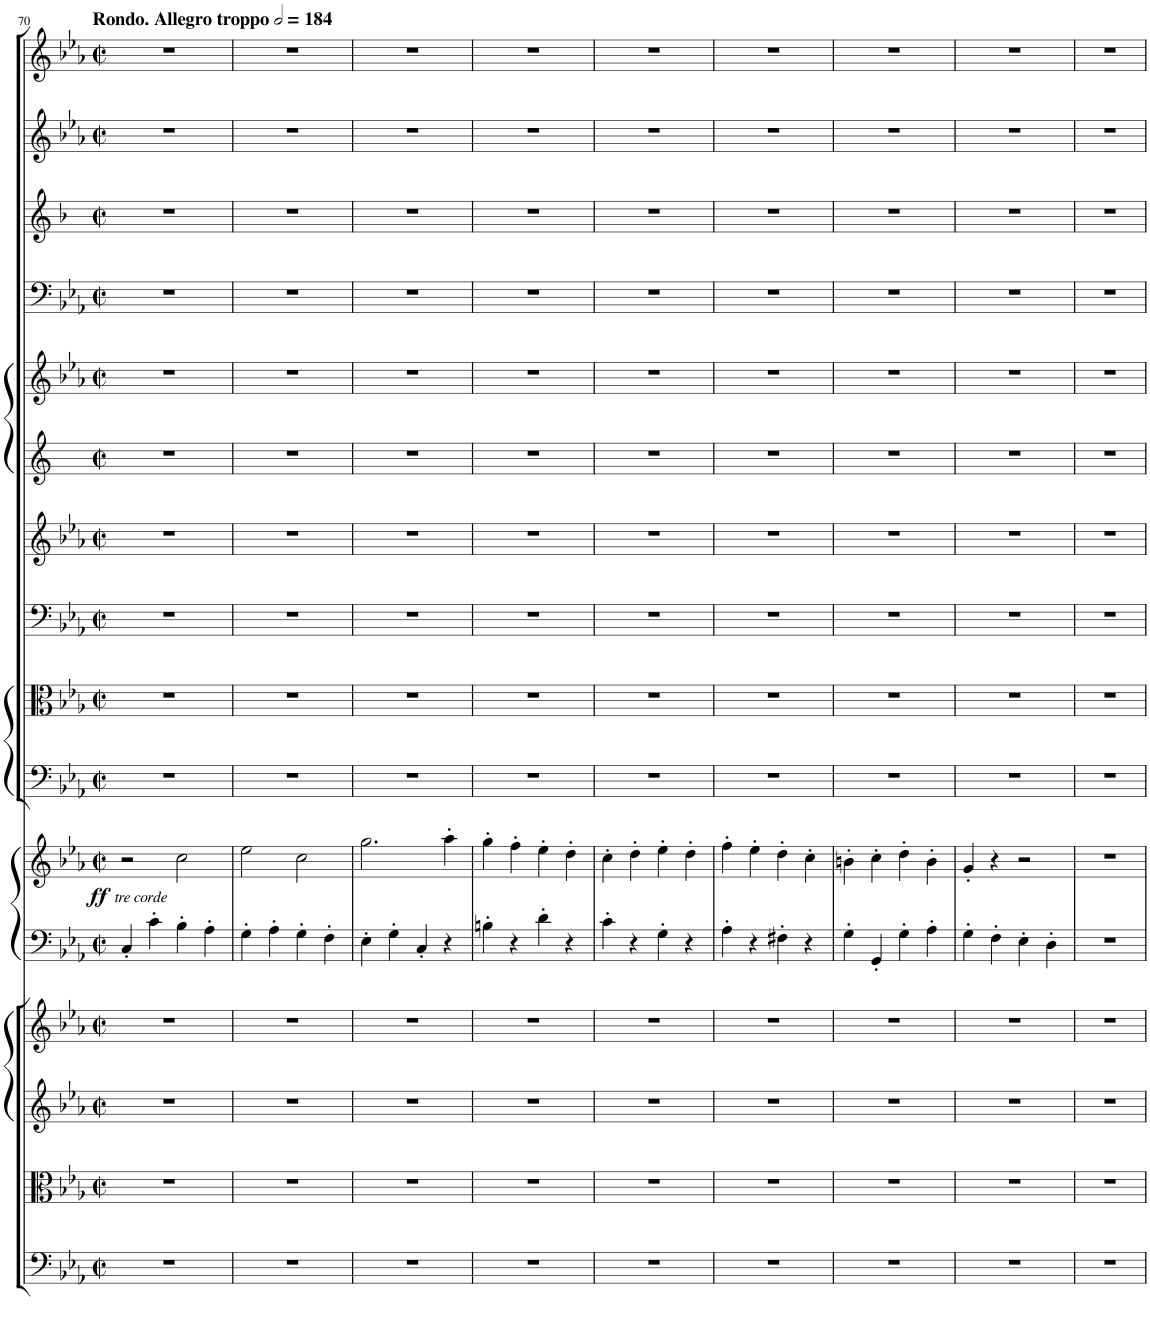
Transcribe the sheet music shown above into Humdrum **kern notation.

**kern	**kern	**kern	**kern	**kern	**kern	**dynam	**kern	**kern	**kern	**kern	**kern	**kern	**kern	**kern	**kern	**kern
*part15	*part14	*part13	*part12	*part11	*part11	*part11	*part10	*part9	*part8	*part7	*part6	*part5	*part4	*part3	*part2	*part1
*staff16	*staff15	*staff14	*staff13	*staff12	*staff11	*staff11/12	*staff10	*staff9	*staff8	*staff7	*staff6	*staff5	*staff4	*staff3	*staff2	*staff1
*I"Bassi	*I"Viola	*I"Violino II	*I"Violino I	*I"Pianoforte	*	*	*I"Trombone Basso	*I"Tromboni Alto, Tenore	*I"Timpani in C, F, G	*I"Trombe in C	*I"Corni in Es	*I"Corni in As	*I"Fagotti	*I"Clarinetti in B	*I"Oboi (II = Corno inglese)	*I"Flauto
*	*	*	*	*I'Pno	*	*	*	*I'Trb	*I'Timp	*	*	*	*	*I'Cl	*I'Ob	*I'Fl
!!LO:PB:g=z
*clefF4	*clefC3	*clefG2	*clefG2	*clefG2	*clefG2	*	*clefF4	*clefC3	*clefF4	*clefG2	*clefG2	*clefG2	*clefF4	*clefG2	*clefG2	*clefG2
*	*	*	*	*	*	*	*	*	*	*	*Trd5c9	*Trd7c12	*	*Trd1c2	*Trd4c7	*
*k[b-e-a-]	*k[b-e-a-]	*k[b-e-a-]	*k[b-e-a-]	*k[b-e-a-]	*k[b-e-a-]	*	*k[b-e-a-]	*k[b-e-a-]	*k[b-e-a-]	*k[b-e-a-]	*k[]	*k[b-e-a-]	*k[b-e-a-]	*k[b-]	*k[b-e-a-]	*k[b-e-a-]
*M2/2	*M2/2	*M2/2	*M2/2	*M2/2	*M2/2	*	*M2/2	*M2/2	*M2/2	*M2/2	*M2/2	*M2/2	*M2/2	*M2/2	*M2/2	*M2/2
*met(c|)	*met(c|)	*met(c|)	*met(c|)	*met(c|)	*met(c|)	*	*met(c|)	*met(c|)	*met(c|)	*met(c|)	*met(c|)	*met(c|)	*met(c|)	*met(c|)	*met(c|)	*met(c|)
*MM368	*MM368	*MM368	*MM368	*MM368	*MM368	*	*MM368	*MM368	*MM368	*MM368	*MM368	*MM368	*MM368	*MM368	*MM368	*MM368
=70	=70	=70	=70	=70	=70	=70	=70	=70	=70	=70	=70	=70	=70	=70	=70	=70
!	!	!	!	!	!	!	!	!	!	!	!	!	!	!	!	!LO:TX:a:B:t=Rondo. Allegro troppo
!	!	!	!	!	!	!LO:DY:b	!	!	!	!	!	!	!	!	!	!
!	!	!	!	!	!	!LO:DY:n=1:b	!	!	!	!	!	!	!	!	!	!
1r	1r	1r	1r	4C'/	2r	ff other-dynamics	1r	1r	1r	1r	1r	1r	1r	1r	1r	1r
.	.	.	.	4c'\	.	.	.	.	.	.	.	.	.	.	.	.
.	.	.	.	4B-'\	2cc\	.	.	.	.	.	.	.	.	.	.	.
.	.	.	.	4A-'\	.	.	.	.	.	.	.	.	.	.	.	.
=71	=71	=71	=71	=71	=71	=71	=71	=71	=71	=71	=71	=71	=71	=71	=71	=71
1r	1r	1r	1r	4G'\	2ee-\	.	1r	1r	1r	1r	1r	1r	1r	1r	1r	1r
.	.	.	.	4A-'\	.	.	.	.	.	.	.	.	.	.	.	.
.	.	.	.	4G'\	2cc\	.	.	.	.	.	.	.	.	.	.	.
.	.	.	.	4F'\	.	.	.	.	.	.	.	.	.	.	.	.
=72	=72	=72	=72	=72	=72	=72	=72	=72	=72	=72	=72	=72	=72	=72	=72	=72
1r	1r	1r	1r	4E-'\	2.gg\	.	1r	1r	1r	1r	1r	1r	1r	1r	1r	1r
.	.	.	.	4G'\	.	.	.	.	.	.	.	.	.	.	.	.
.	.	.	.	4C'/	.	.	.	.	.	.	.	.	.	.	.	.
.	.	.	.	4r	4aa-'\	.	.	.	.	.	.	.	.	.	.	.
=73	=73	=73	=73	=73	=73	=73	=73	=73	=73	=73	=73	=73	=73	=73	=73	=73
1r	1r	1r	1r	4Bn'\	4gg'\	.	1r	1r	1r	1r	1r	1r	1r	1r	1r	1r
.	.	.	.	4r	4ff'\	.	.	.	.	.	.	.	.	.	.	.
.	.	.	.	4d'\	4ee-'\	.	.	.	.	.	.	.	.	.	.	.
.	.	.	.	4r	4dd'\	.	.	.	.	.	.	.	.	.	.	.
=74	=74	=74	=74	=74	=74	=74	=74	=74	=74	=74	=74	=74	=74	=74	=74	=74
1r	1r	1r	1r	4c'\	4cc'\	.	1r	1r	1r	1r	1r	1r	1r	1r	1r	1r
.	.	.	.	4r	4dd'\	.	.	.	.	.	.	.	.	.	.	.
.	.	.	.	4G'\	4ee-'\	.	.	.	.	.	.	.	.	.	.	.
.	.	.	.	4r	4dd'\	.	.	.	.	.	.	.	.	.	.	.
=75	=75	=75	=75	=75	=75	=75	=75	=75	=75	=75	=75	=75	=75	=75	=75	=75
1r	1r	1r	1r	4A-'\	4ff'\	.	1r	1r	1r	1r	1r	1r	1r	1r	1r	1r
.	.	.	.	4r	4ee-'\	.	.	.	.	.	.	.	.	.	.	.
.	.	.	.	4F#X'\	4dd'\	.	.	.	.	.	.	.	.	.	.	.
.	.	.	.	4r	4cc'\	.	.	.	.	.	.	.	.	.	.	.
=76	=76	=76	=76	=76	=76	=76	=76	=76	=76	=76	=76	=76	=76	=76	=76	=76
1r	1r	1r	1r	4G'\	4bn'\	.	1r	1r	1r	1r	1r	1r	1r	1r	1r	1r
.	.	.	.	4GG'/	4cc'\	.	.	.	.	.	.	.	.	.	.	.
.	.	.	.	4G'\	4dd'\	.	.	.	.	.	.	.	.	.	.	.
.	.	.	.	4A-'\	4b'\	.	.	.	.	.	.	.	.	.	.	.
=77	=77	=77	=77	=77	=77	=77	=77	=77	=77	=77	=77	=77	=77	=77	=77	=77
1r	1r	1r	1r	4G'\	4g'/	.	1r	1r	1r	1r	1r	1r	1r	1r	1r	1r
.	.	.	.	4F'\	4r	.	.	.	.	.	.	.	.	.	.	.
.	.	.	.	4E-'\	2r	.	.	.	.	.	.	.	.	.	.	.
.	.	.	.	4D'\	.	.	.	.	.	.	.	.	.	.	.	.
=78	=78	=78	=78	=78	=78	=78	=78	=78	=78	=78	=78	=78	=78	=78	=78	=78
1r	1r	1r	1r	1r	1r	.	1r	1r	1r	1r	1r	1r	1r	1r	1r	1r
=	=	=	=	=	=	=	=	=	=	=	=	=	=	=	=	=
*-	*-	*-	*-	*-	*-	*-	*-	*-	*-	*-	*-	*-	*-	*-	*-	*-
